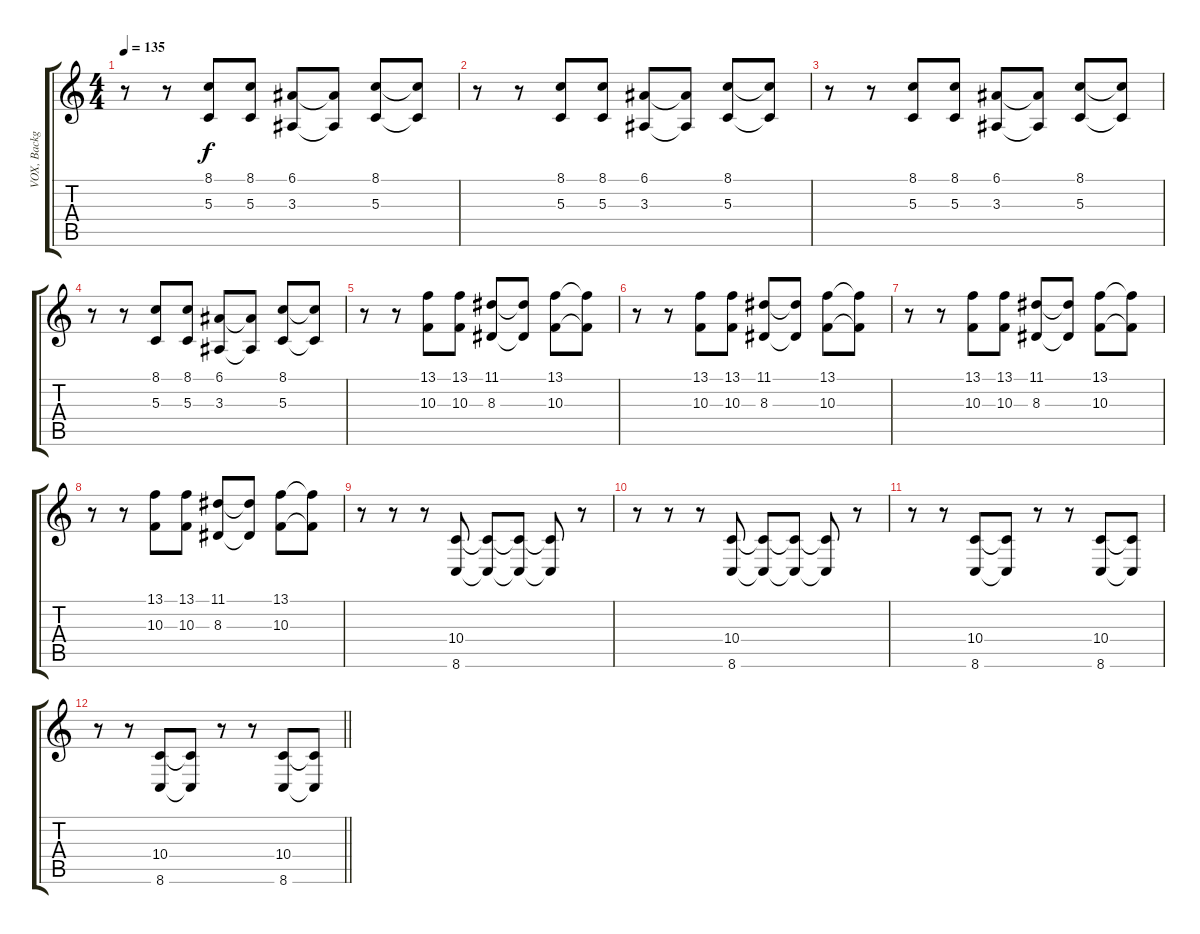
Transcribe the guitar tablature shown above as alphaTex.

\track ("VOX, Background" "VOX, Backg") {instrument lead6voice}
\staff {score tabs}
\tuning (E4 B3 G3 D3 A2 E2) {hide}
\ts (4 4)
\tempo 135
\clef g2
\ks c
r.8{dy f} r.8 (8.1 5.3).8 (8.1 5.3).8 (6.1 3.3).8 (6.1{t} 3.3{t}).8 (8.1 5.3).8 (8.1{t} 5.3{t}).8 |
r.8 r.8 (8.1 5.3).8 (8.1 5.3).8 (6.1 3.3).8 (6.1{t} 3.3{t}).8 (8.1 5.3).8 (8.1{t} 5.3{t}).8 |
r.8 r.8 (8.1 5.3).8 (8.1 5.3).8 (6.1 3.3).8 (6.1{t} 3.3{t}).8 (8.1 5.3).8 (8.1{t} 5.3{t}).8 |
r.8 r.8 (8.1 5.3).8 (8.1 5.3).8 (6.1 3.3).8 (6.1{t} 3.3{t}).8 (8.1 5.3).8 (8.1{t} 5.3{t}).8 |
r.8 r.8 (13.1 10.3).8 (13.1 10.3).8 (11.1 8.3).8 (11.1{t} 8.3{t}).8 (13.1 10.3).8 (13.1{t} 10.3{t}).8 |
r.8 r.8 (13.1 10.3).8 (13.1 10.3).8 (11.1 8.3).8 (11.1{t} 8.3{t}).8 (13.1 10.3).8 (13.1{t} 10.3{t}).8 |
r.8 r.8 (13.1 10.3).8 (13.1 10.3).8 (11.1 8.3).8 (11.1{t} 8.3{t}).8 (13.1 10.3).8 (13.1{t} 10.3{t}).8 |
r.8 r.8 (13.1 10.3).8 (13.1 10.3).8 (11.1 8.3).8 (11.1{t} 8.3{t}).8 (13.1 10.3).8 (13.1{t} 10.3{t}).8 |
r.8 r.8 r.8 (10.4 8.6).8 (10.4{t} 8.6{t}).8 (10.4{t} 8.6{t}).8 (10.4{t} 8.6{t}).8 r.8 |
r.8 r.8 r.8 (10.4 8.6).8 (10.4{t} 8.6{t}).8 (10.4{t} 8.6{t}).8 (10.4{t} 8.6{t}).8 r.8 |
r.8 r.8 (10.4 8.6).8 (10.4{t} 8.6{t}).8 r.8 r.8 (10.4 8.6).8 (10.4{t} 8.6{t}).8 |
\barLineRight lightlight
r.8 r.8 (10.4 8.6).8 (10.4{t} 8.6{t}).8 r.8 r.8 (10.4 8.6).8 (10.4{t} 8.6{t}).8
